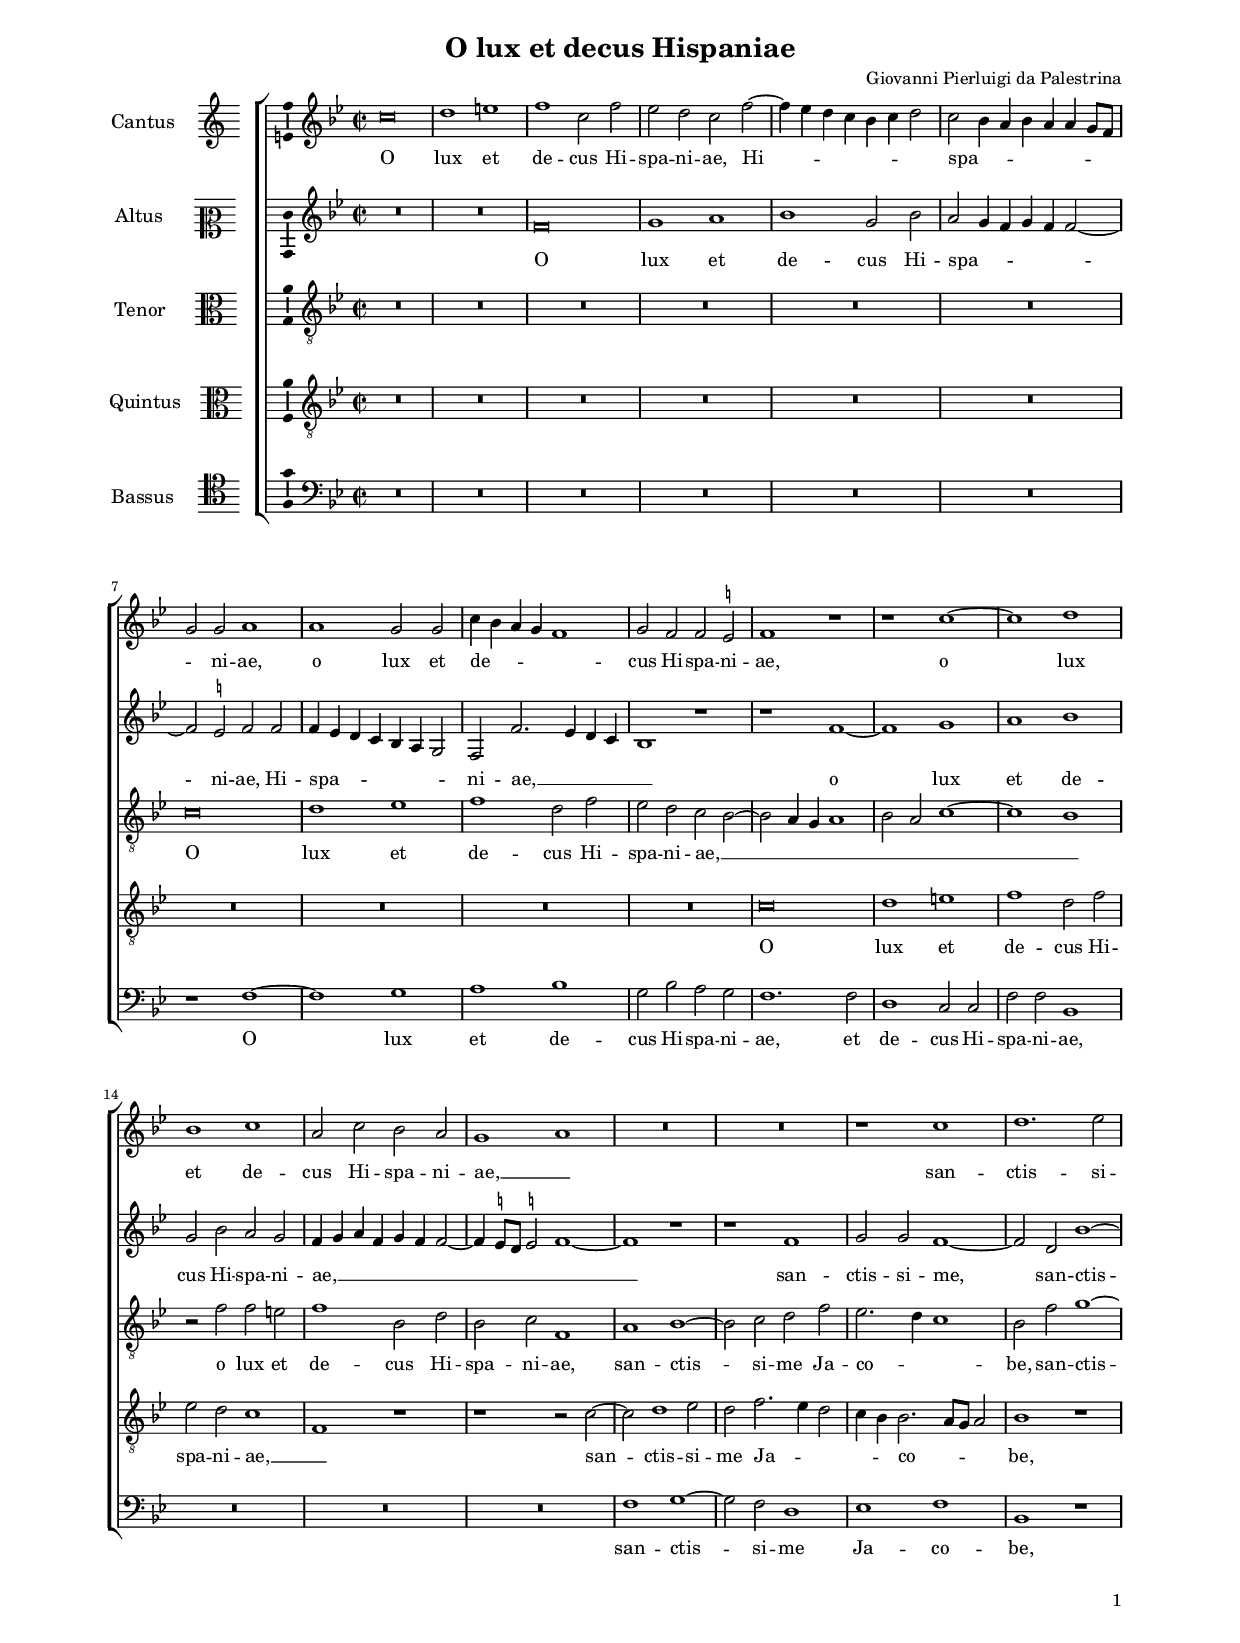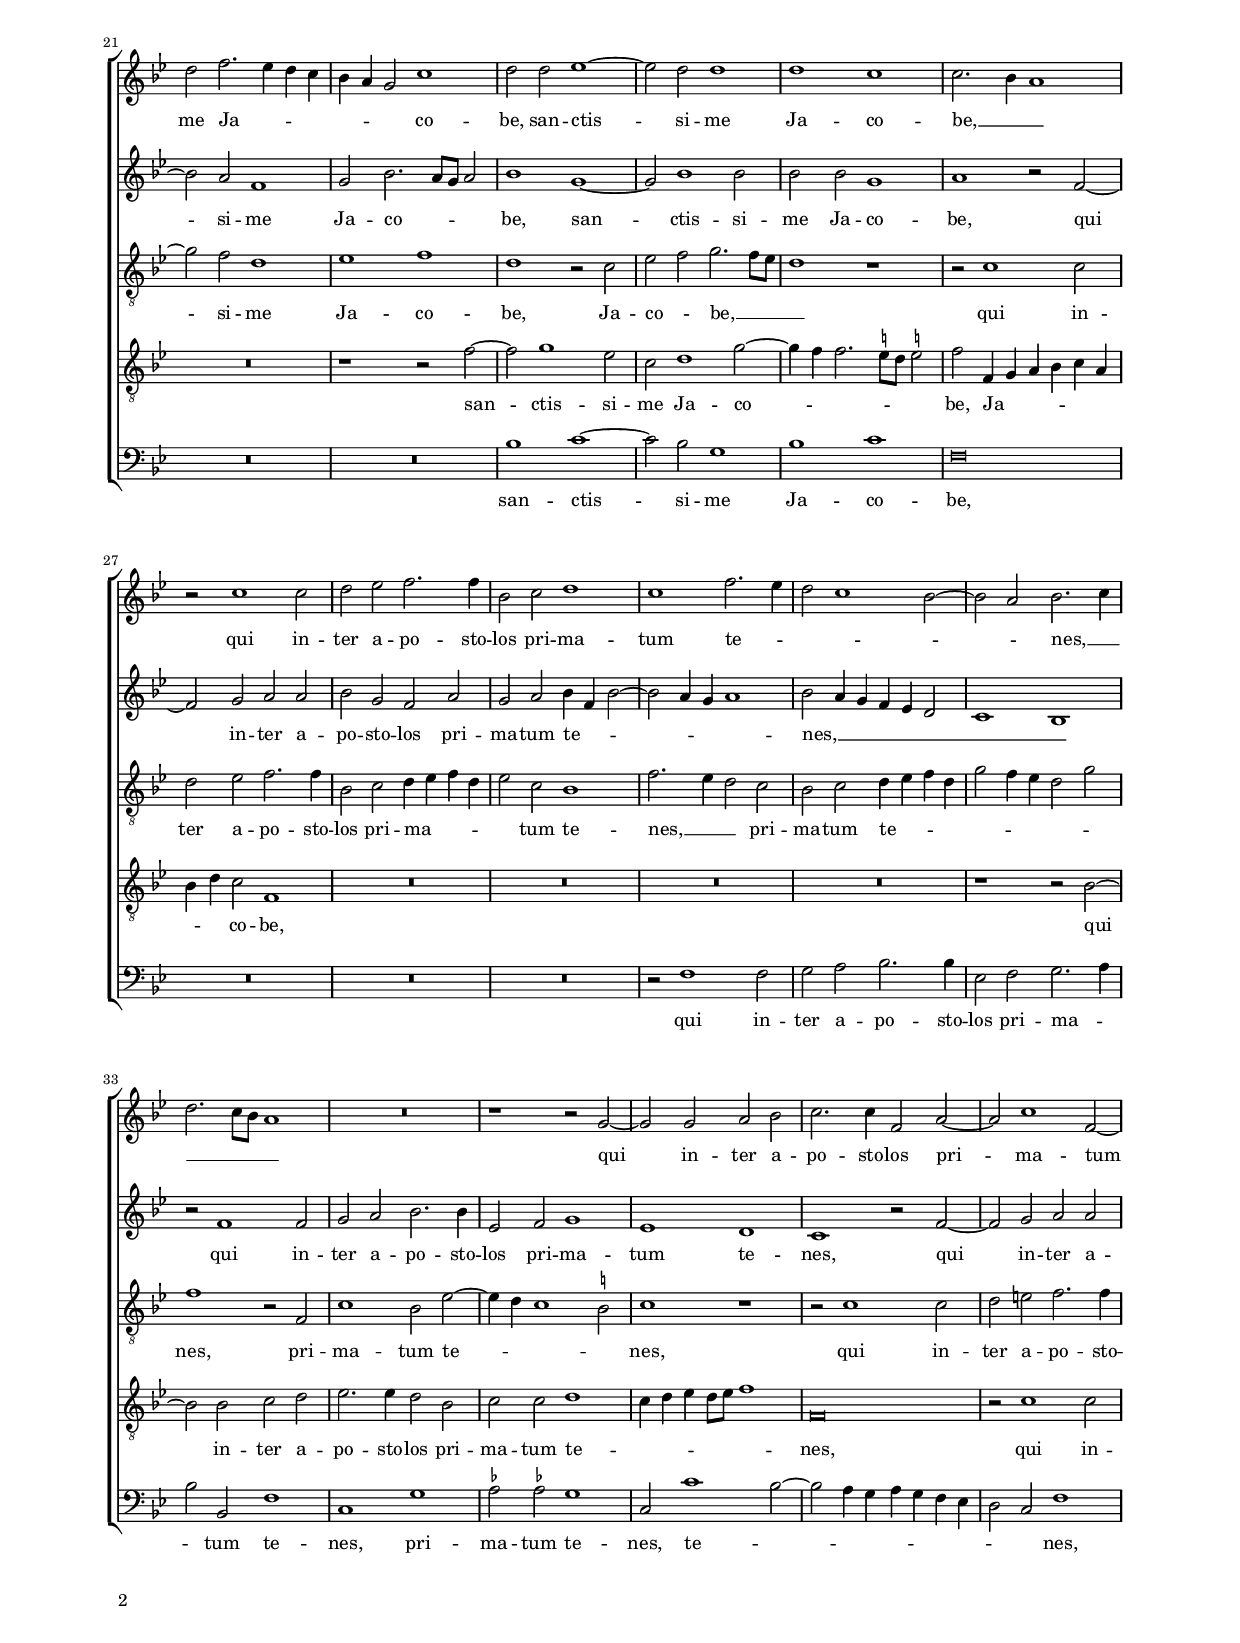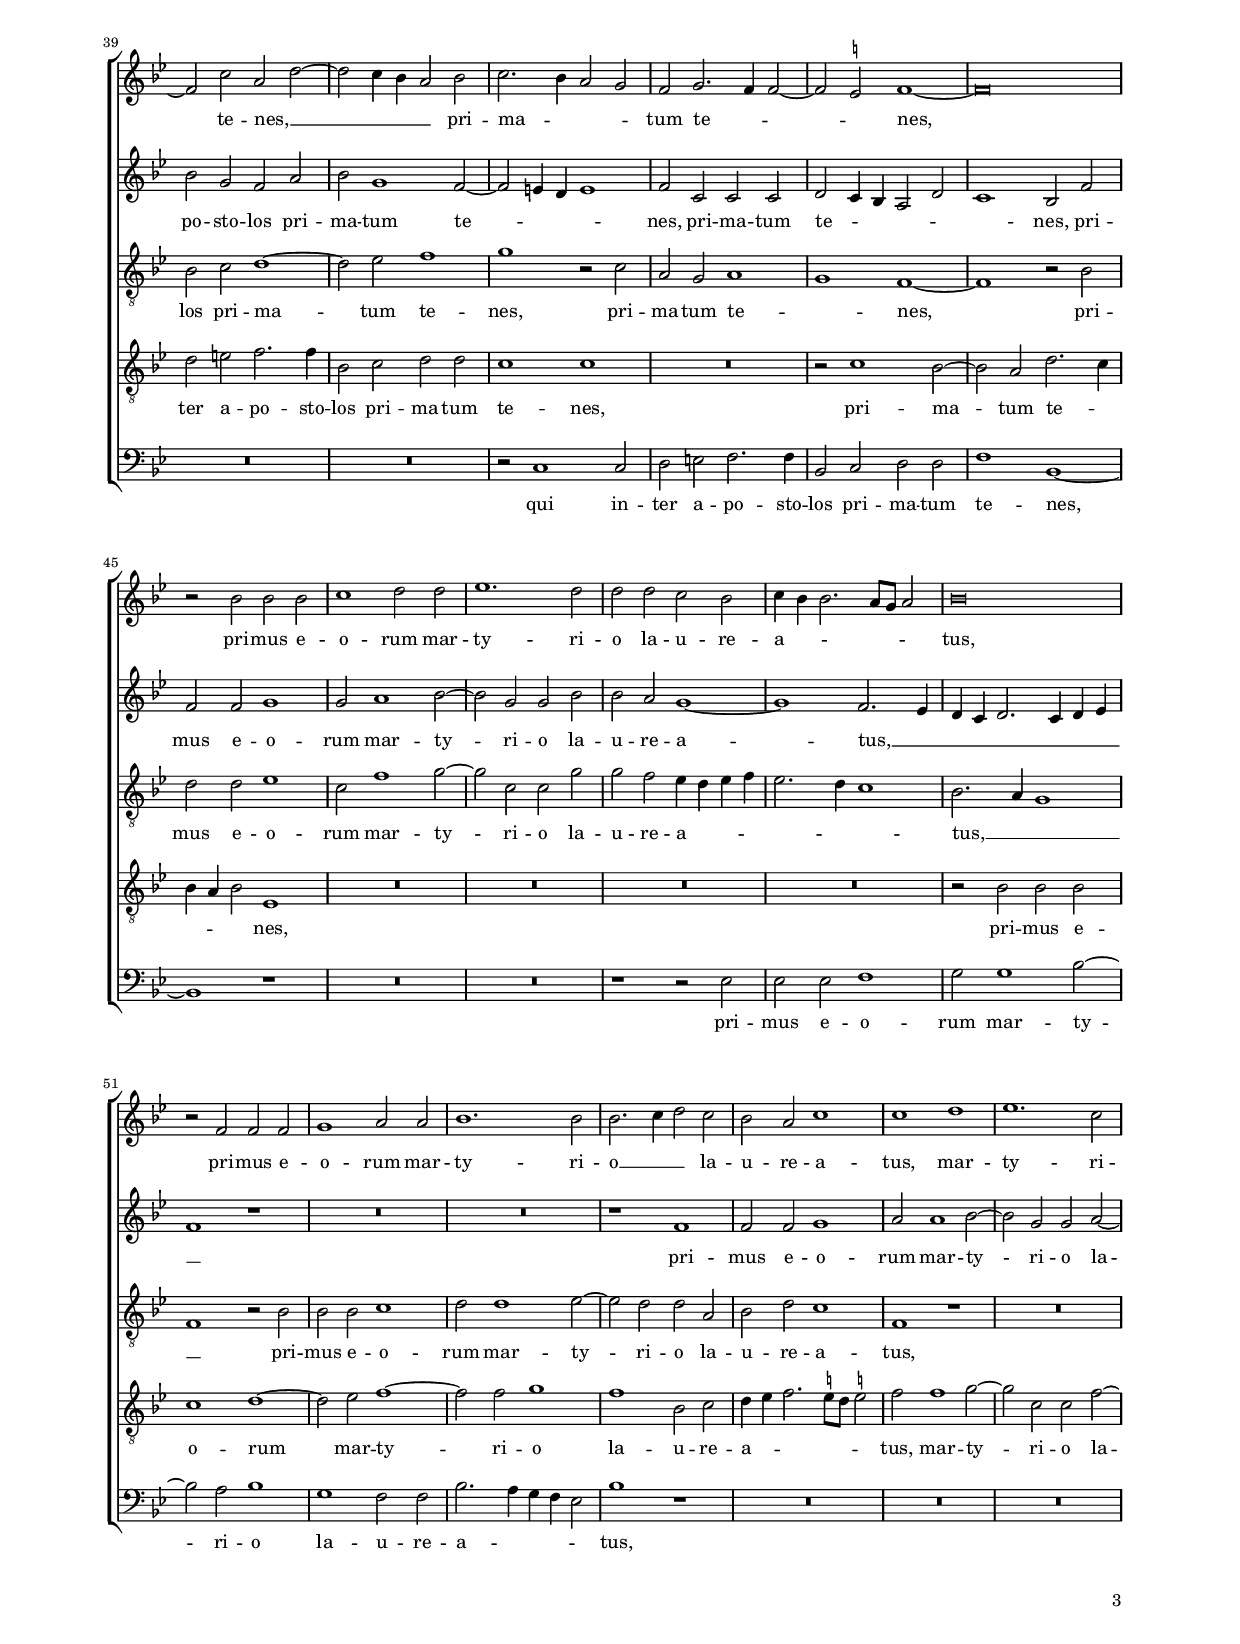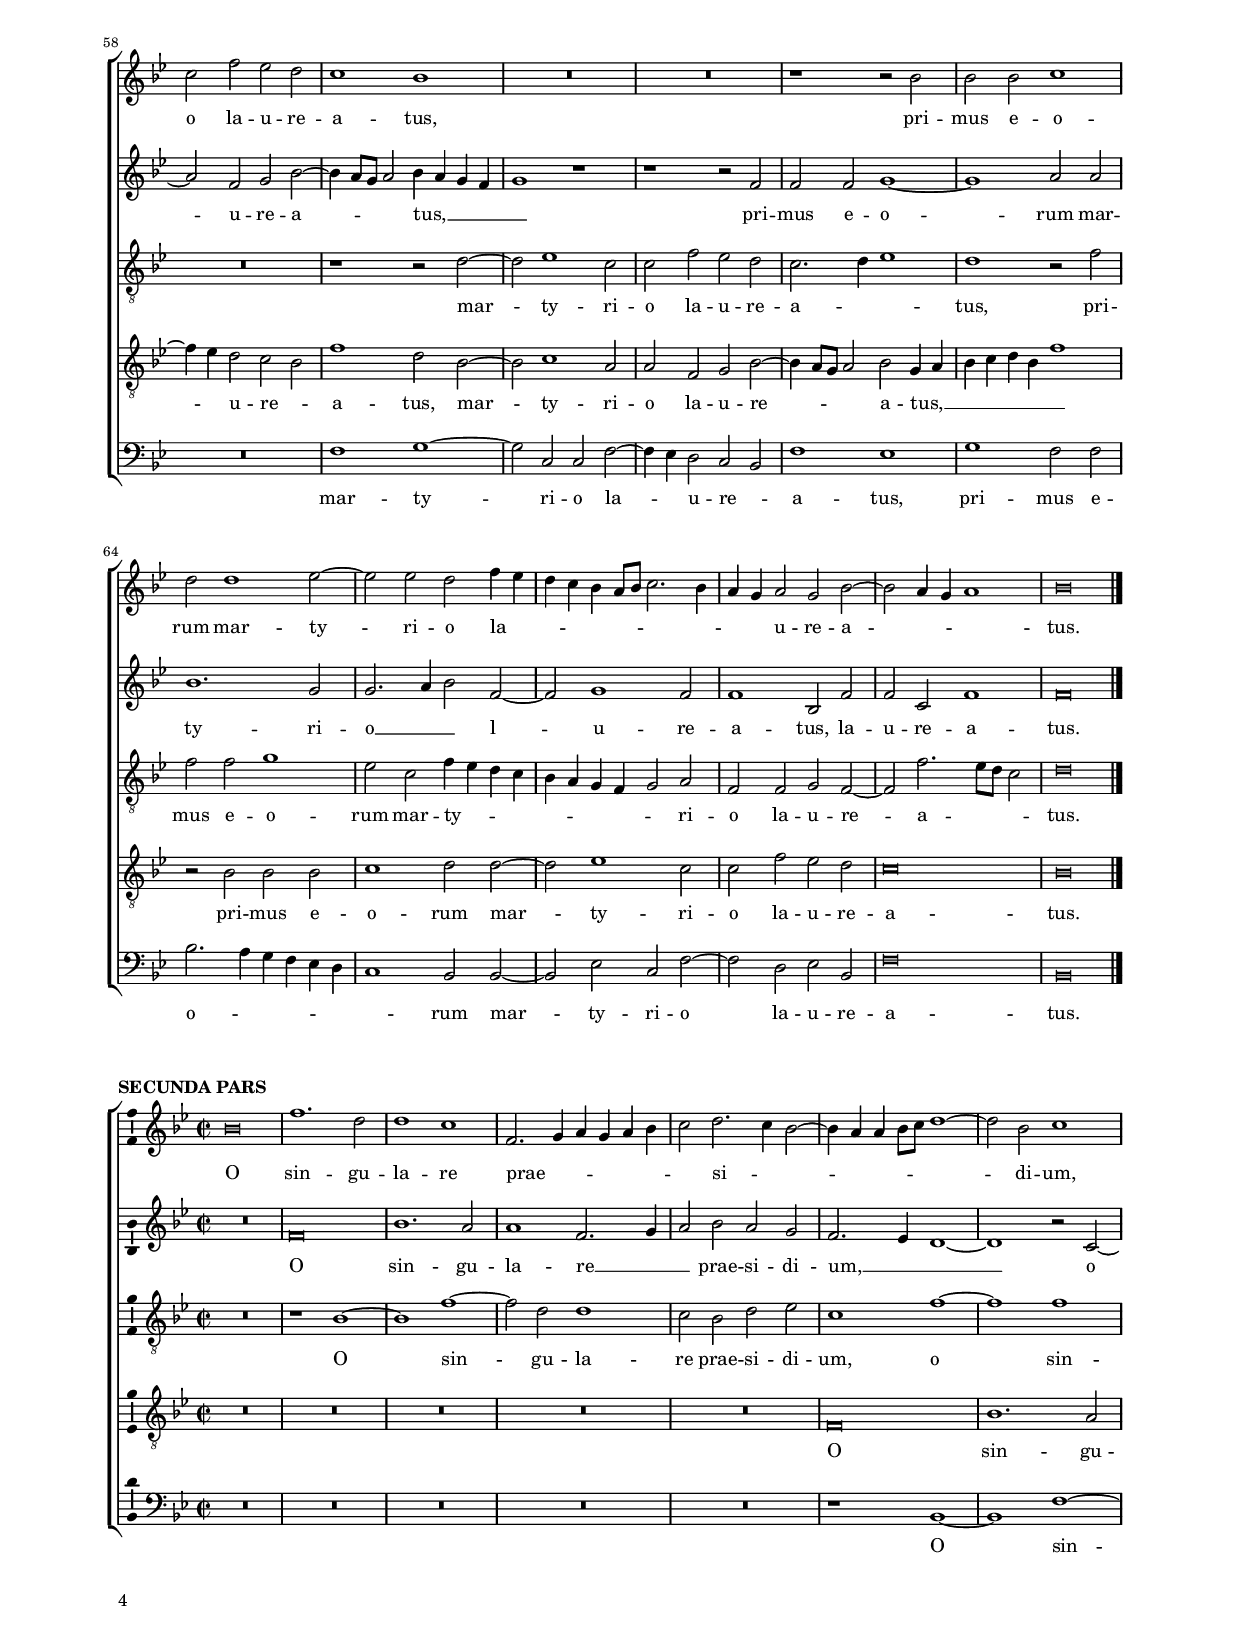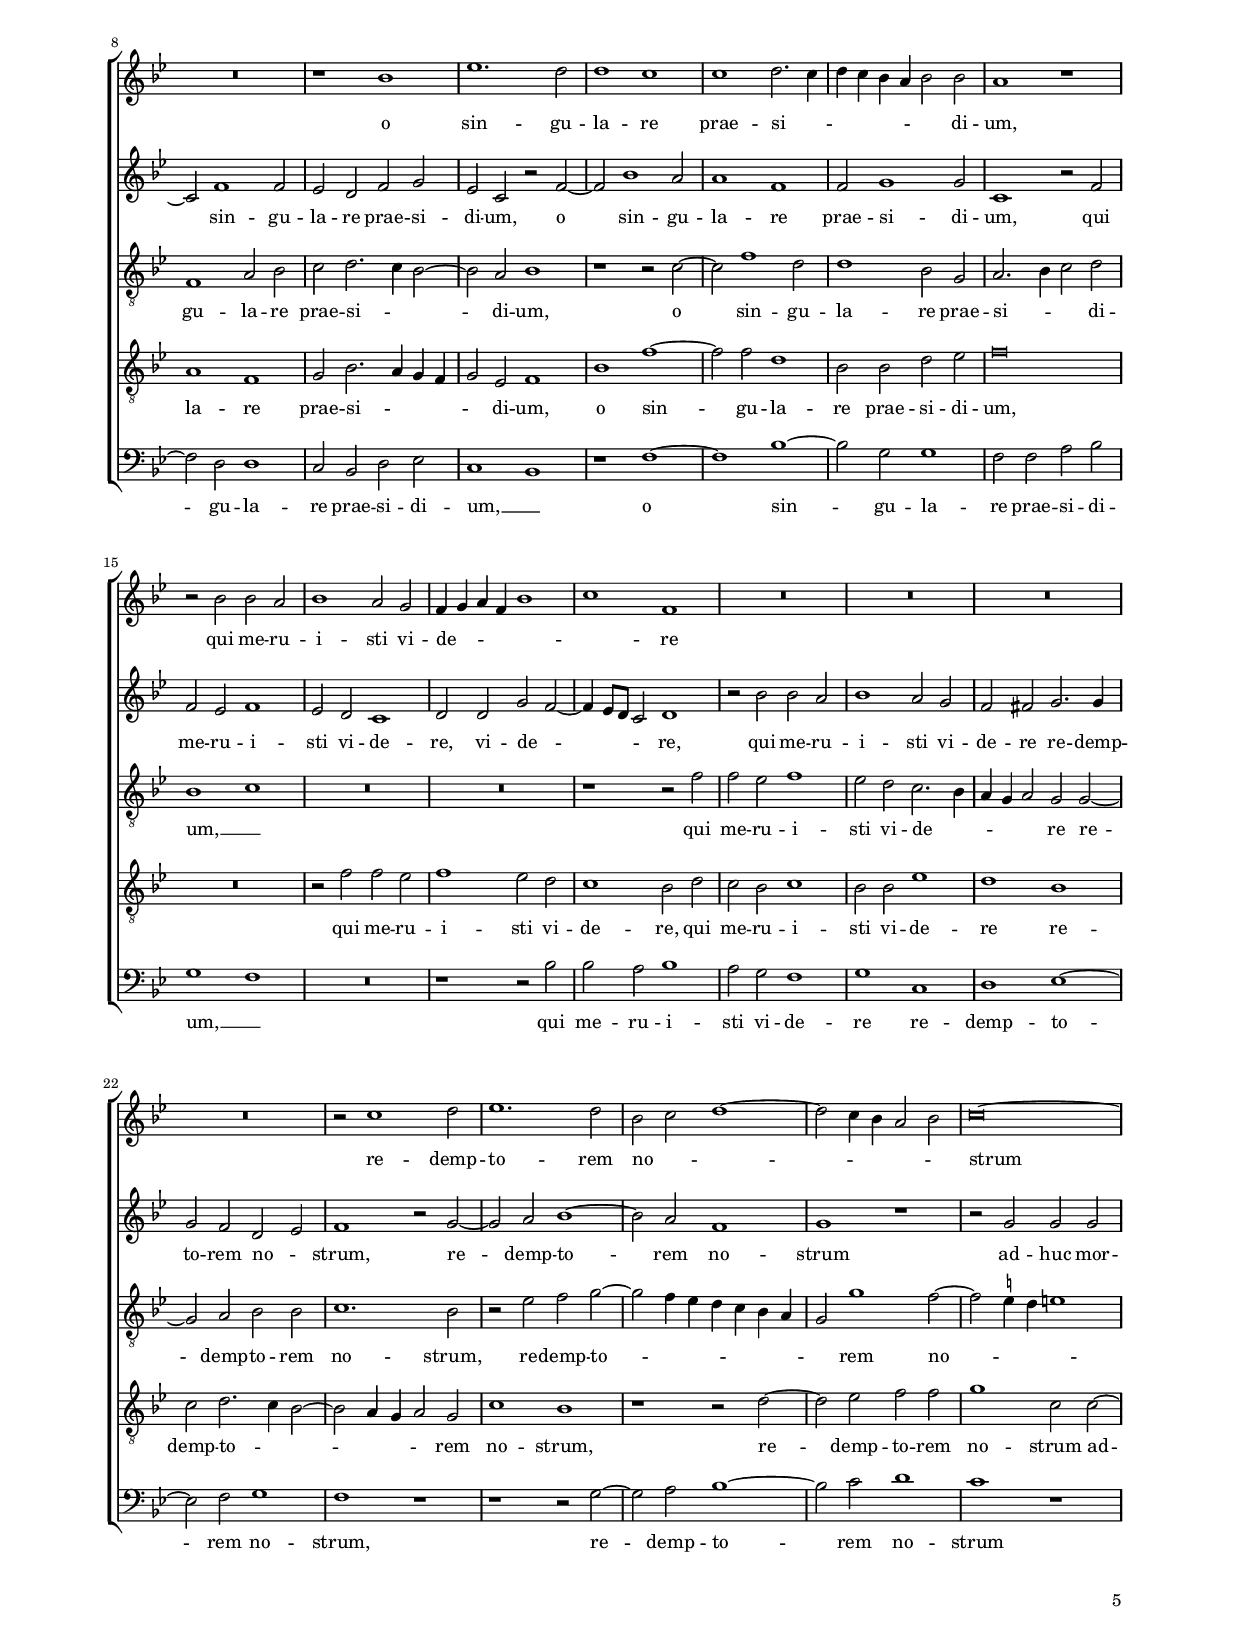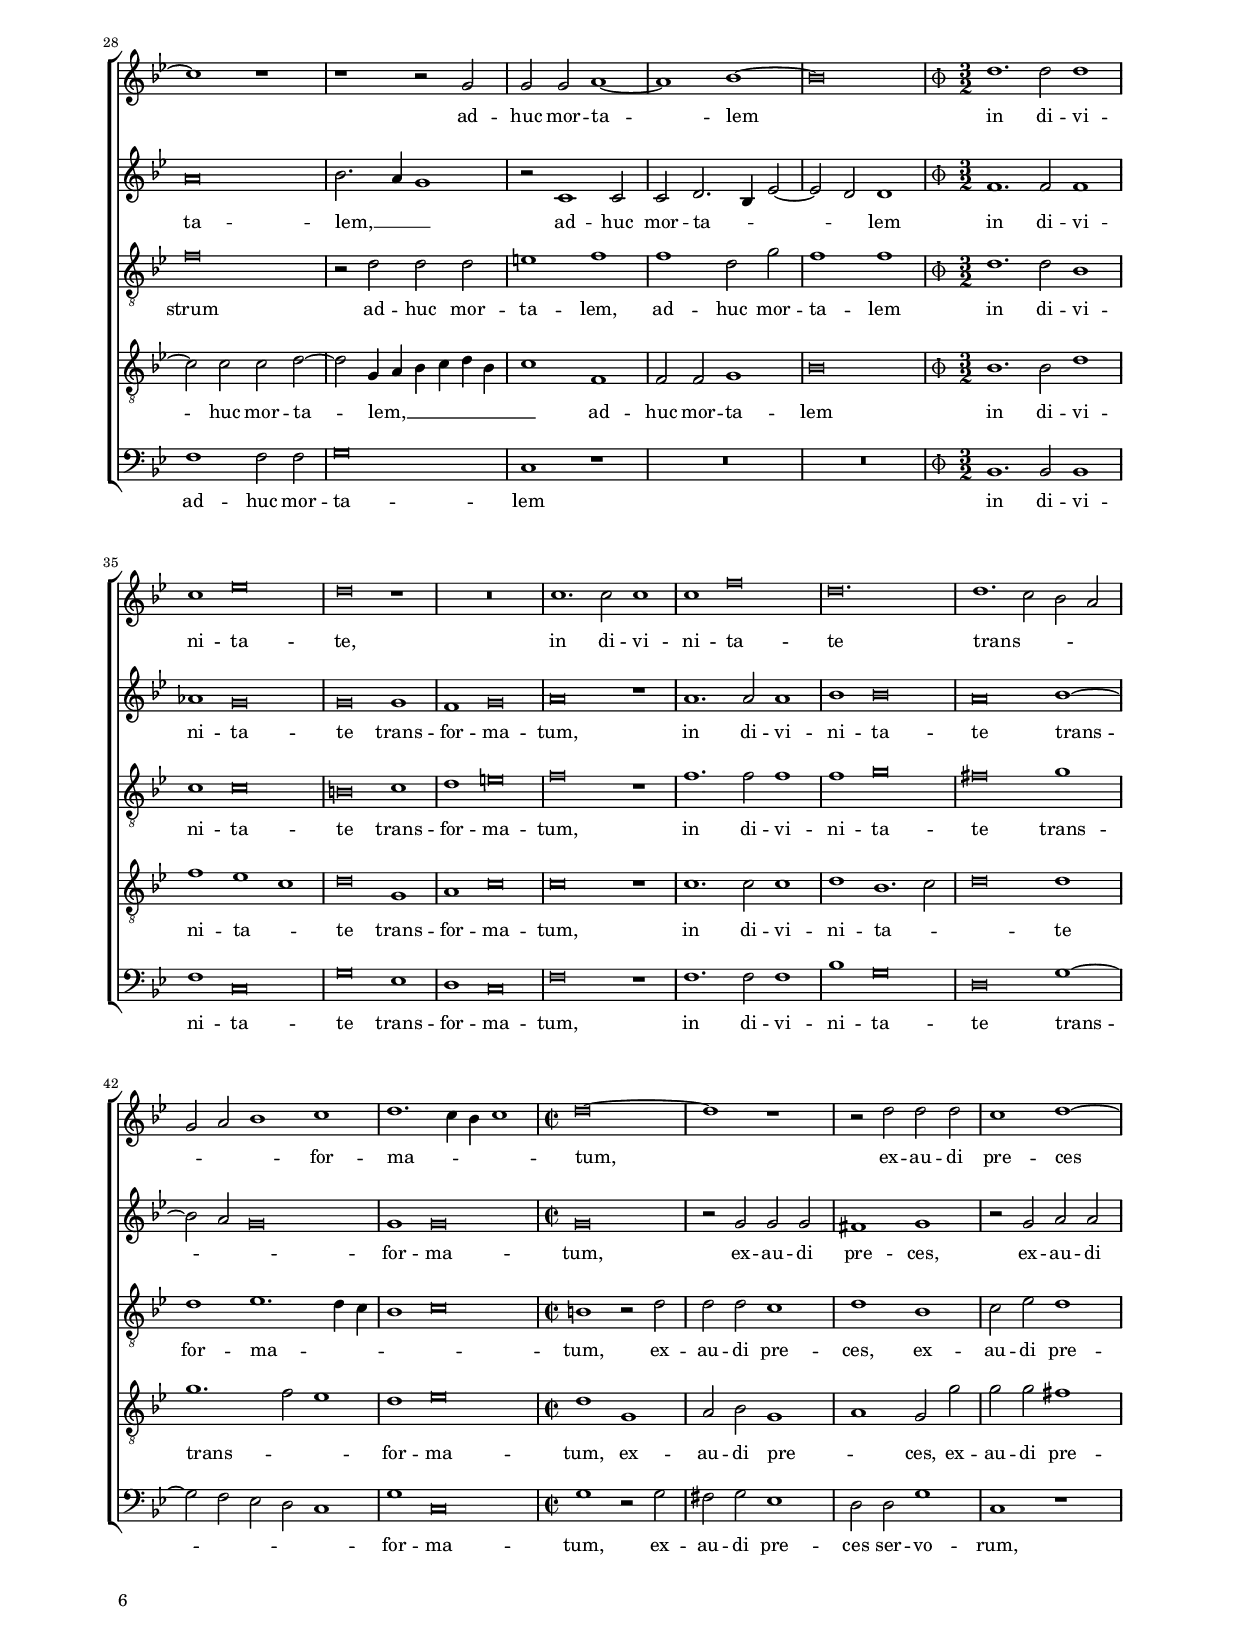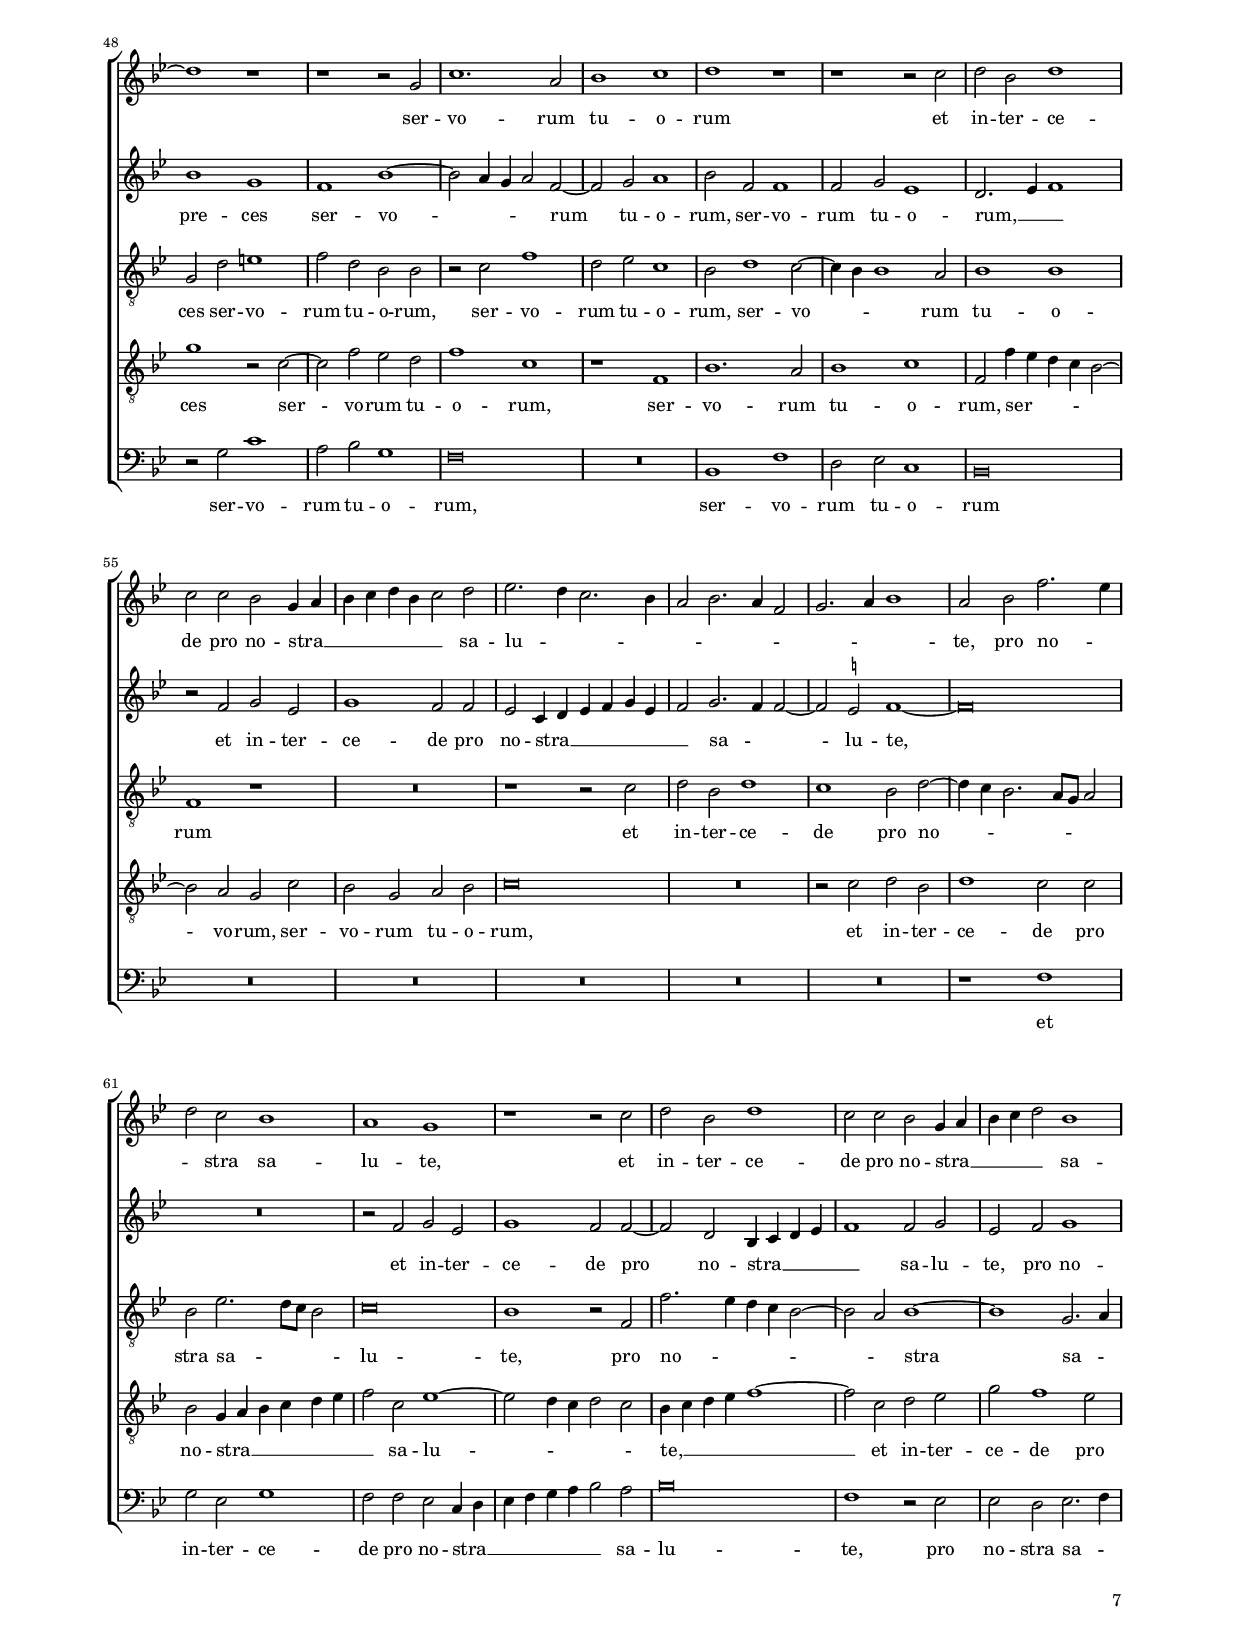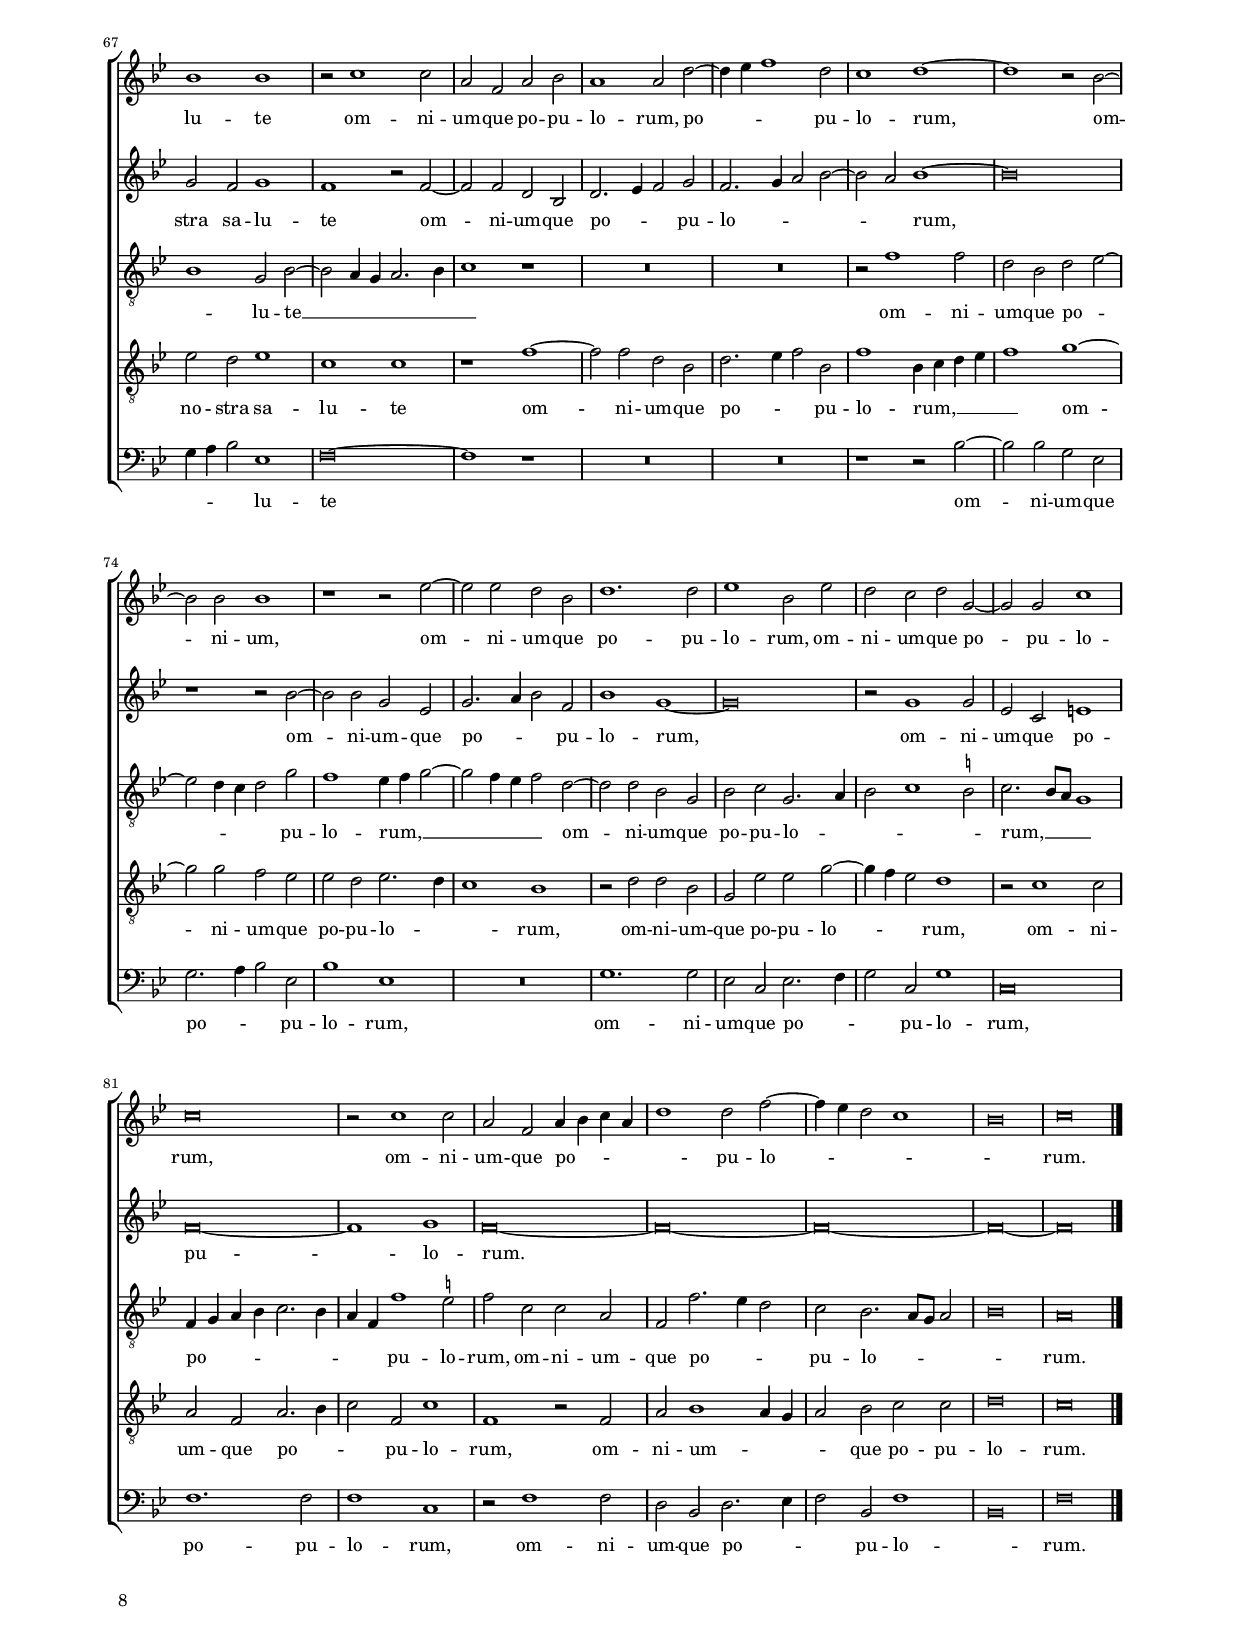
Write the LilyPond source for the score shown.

\header
{
  title="O lux et decus Hispaniae"
  composer="Giovanni Pierluigi da Palestrina"
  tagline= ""
}

\version "2.20.0"
\language deutsch
#(set-global-staff-size 15)
% #(set-default-paper-size "letter")
#(ly:set-option 'point-and-click #f)

	
	ficta = { \once \set suggestAccidentals = ##t }
	
	forget = #(define-music-function (music) (ly:music?) #{
		\accidentalStyle forget
		$music
		\accidentalStyle default
		#})
	
	m = \melisma
	me = \melismaEnd


\paper
	{
	top-margin = 1.8 \cm
	bottom-margin = 1.2 \cm
	left-margin = 2 \cm
	right-margin = 2 \cm
	ragged-bottom = ##f
	ragged-last-bottom = ##t
	print-page-number = ##f
	score-system-spacing = #'((basic-distance . 16) (minimum-distance . 14) (padding . 5) (strechability . 150))
	system-system-spacing = #'((basic-distance . 16) (minimum-distance . 14) (padding . 5) (strechability . 150))
    oddFooterMarkup=\markup   \fill-line { "" \fromproperty #'page:page-number-string }
    evenFooterMarkup=\markup  \fill-line { \fromproperty #'page:page-number-string "" }
    last-bottom-spacing = #'((basic-distance . 12) (minimum-distance . 7) (padding . 4))
	systems-per-page = 3
    page-count = 8
%	min-systems-per-page = 3
	}

global = {
	\key c \major
	\time 2/2 \set Score.measureLength = #(ly:make-moment 2/1)
        \skip 1*138 \bar "|."
	}
	

incipitcantus = \markup { \score {
	{
	\set Staff.instrumentName = \markup { \fontsize #1 "Cantus" }
	\key c \major
	\clef violin
	s4 \bar ""
	}
	\layout  {
	raggedright = ##t
	indent = 1.8 \cm
	line-width = 2.5 \cm
	\context { \Staff \remove Time_signature_engraver }
	\override Staff.Clef.Y-extent = #'(0 . 0)
	}} \hspace #1 }
      
      
incipitaltus = \markup { \score {
	{
	\set Staff.instrumentName = \markup { \fontsize #1 "Altus" }
	\key c \major
	\clef mezzosoprano
	s4 \bar ""
	}
	\layout  {
	raggedright = ##t
	indent = 1.8 \cm
	line-width = 2.5 \cm
	\context { \Staff \remove Time_signature_engraver }
	\override Staff.Clef.Y-extent = #'(0 . 0)
	}} \hspace #1 }


incipittenor = \markup { \score {
	{
	\set Staff.instrumentName = \markup { \fontsize #1 "Tenor" }
	\key c \major
	\clef alto
	s4 \bar ""
	}
	\layout  {
	raggedright = ##t
	indent = 1.8 \cm
	line-width = 2.5 \cm
	\context { \Staff \remove Time_signature_engraver }
	\override Staff.Clef.Y-extent = #'(0 . 0)
	}} \hspace #1 }
      
      
incipitquintus = \markup { \score {
	{
	\set Staff.instrumentName = \markup { \fontsize #1 "Quintus" }
	\key c \major
	\clef alto
	s4 \bar ""
	}
	\layout  {
	raggedright = ##t
	indent = 1.8 \cm
	line-width = 2.5 \cm
	\context { \Staff \remove Time_signature_engraver }
	\override Staff.Clef.Y-extent = #'(0 . 0)
	}} \hspace #1 }
      
      
incipitbassus = \markup { \score {
	{
	\set Staff.instrumentName = \markup { \fontsize #1 "Bassus" }
	\key c \major
	\clef tenor
	s4 \bar ""
	}
	\layout  {
	raggedright = ##t
	indent = 1.8 \cm
	line-width = 2.5 \cm
	\context { \Staff \remove Time_signature_engraver }
	\override Staff.Clef.Y-extent = #'(0 . 0)
	}} \hspace #1 }


cantus =  \relative c''
	{
	d\breve
	e1 fis
	g1 d2 g
	f2 e d g~
%5
	g4 f e d c d e2 |
	d2 c4 h c h h a8 g
	a2 a h1
	h1 a2 a
	d4 c h a g1
%10
	a2 g g \ficta fis |
	g1 r
	r1 d'~
	d1 e
	c1 d
%15
	h2 d c h |
	a1 h
	R\breve
	R\breve
	r1 d
%20
	e1. f2 |
	e2 g2. f4 e d
	c4 h a2 d1
	e2 e f1~
	f2 e e1
%25
	e1 d |
	d2. c4 h1
	r2 d1 d2
	e2 f g2. g4
	c,2 d e1
%30
	d1 g2. f4 |
	e2 d1 c2~
	c2 h c2. d4
	e2. d8 c h1
	R\breve
%35
	r1 r2 a~ |
	a2 a h c
	d2. d4 g,2 h~
	h2 d1 g,2~
	g2 d' h e~
%40
	e2 d4 c h2 c |
	d2. c4 h2 a
	g2 a2. g4 g2~
	g2 \ficta fis g1~
	g\breve
%45
	r2 c c c |
	d1 e2 e
	f1. e2
	e2 e d c
	d4 c c2. h8 a h2
%50
	c\breve |
	r2 g g g
	a1 h2 h
	c1. c2
	c2. d4 e2 d
%55
	c2 h d1 |
	d1 e
	f1. d2
	d2 g f e
	d1 c
%60
	R\breve |
	R\breve
	r1 r2 c
	c2 c d1
	e2 e1 f2~
%65
	f2 f e g4 f |
	e4 d c h8 c d2. c4
	h4 a h2 a c~
	c2 h4 a h1
	c\breve |
	}


altus =  \relative c'
        {
	R\breve
	R\breve
	g'\breve
	a1 h
%5
	c1 a2 c |
	h2 a4 g a g g2~
	g2 \ficta fis g g
	g4 f e d c h a2
	g2 g'2. f4 e d
%10
	c1 r |
	r1 g'~
	g1 a
	h1 c
	a2 c h a
%15
	g4 a h g a g g2~ |
	g4 \ficta fis8 e \ficta fis!2 g1~
	g1 r
	r1 g
	a2 a g1~
%20
	g2 e c'1~ |
	c2 h g1
	a2 c2. h8 a h2
	c1 a~
	a2 c1 c2
%25
	c2 c a1 |
	h1 r2 g~
	g2 a h h
	c2 a g h
	a2 h c4 g c2~
%30
	c2 h4 a h1 |
	c2 h4 a g f e2
	d1 c
	r2 g'1 g2
	a2 h c2. c4
%35
	f,2 g a1 |
	f1 e
	d1 r2 g~
	g2 a h h
	c2 a g h
%40
	c2 a1 g2~ |
	g2 fis4 e fis1
	g2 d d d
	e2 d4 c h2 e
	d1 c2 g'
%45
	g2 g a1 |
	a2 h1 c2~
	c2 a a c
	c2 h a1~
	a1 g2. f4
%50
	e4 d e2. d4 e f |
	g1 r
	R\breve
	R\breve
	r1 g
%55
	g2 g a1 |
	h2 h1 c2~
	c2 a a h~
	h2 g a c~
	c4 h8 a h2 c4 h a g
%60
	a1 r |
	r1 r2 g
	g2 g a1~
	a1 h2 h
	c1. a2
%65
	a2. h4 c2 g~ |
	g2 a1 g2
	g1 c,2 g'
	g2 d g1
	g\breve |
	}


tenor =  \relative c'
	{
	R\breve
	R\breve
	R\breve
	R\breve
%5
	R\breve |
	R\breve
	d\breve
	e1 f
	g1 e2 g
%10
	f2 e d c~ |
	c2 h4 a h1
	c2 h d1~ 
	d1 c
	r2 g' g fis
%15
	g1 c,2 e |
	c2 d g,1
	h1 c~
	c2 d e g
	f2. e4 d1
%20
	c2 g' a1~ |
	a2 g e1
	f1 g
	e1 r2 d
	f2 g a2. g8 f
%25
	e1 r |
	r2 d1 d2
	e2 f g2. g4
	c,2 d e4 f g e
	f2 d c1
%30
	g'2. f4 e2 d |
	c2 d e4 f g e
	a2 g4 f e2 a
	g1 r2 g,
	d'1 c2 f~
%35
	f4 e d1 \ficta cis2 |
	d1 r
	r2 d1 d2
	e2 fis g2. g4
	c,2 d e1~
%40
	e2 f g1 |
	a1 r2 d,
	h2 a h1
	a1 g~
	g1 r2 c
%45
	e2 e f1 |
	d2 g1 a2~
	a2 d, d a'
	a2 g f4 e f g
	f2. e4 d1
%50
	c2. h4 a1 |
	g1 r2 c
	c2 c d1
	e2 e1 f2~
	f2 e e h
%55
	c2 e d1 |
	g,1 r
	R\breve
	R\breve
	r1 r2 e'~
%60
	e2 f1 d2 |
	d2 g f e
	d2. e4 f1
	e1 r2 g
	g2 g a1
%65
	f2 d g4 f e d |
	c4 h a g a2 h
	g2 g a g~
	g2 g'2. f8 e d2
	e\breve |
	}


quintus  =  \relative c'
	{
	R\breve
	R\breve
	R\breve
	R\breve
%5
	R\breve |
	R\breve
	R\breve
	R\breve
	R\breve
%10
	R\breve |
	d\breve
	e1 fis
	g1 e2 g
	f2 e d1
%15
	g,1 r |
	r1 r2 d'~
	d2 e1 f2
	e2 g2. f4 e2
	d4 c c2. h8 a h2
%20
	c1 r |
	R\breve
	r1 r2 g'~
	g2 a1 f2
	d2 e1 a2~
%25
	a4 g g2. \ficta fis8 e \ficta fis!2 |
	g2 g,4 a h c d h
	c4 e d2 g,1
	R\breve
	R\breve
%30
	R\breve |
	R\breve
	r1 r2 c~
	c2 c d e
	f2. f4 e2 c
%35
	d2 d e1
	d4 e f e8 f g1
	g,\breve
	r2 d'1 d2
	e2 fis g2. g4
%40
	c,2 d e e |
	d1 d
	R\breve
	r2 d1 c2~
	c2 h e2. d4
%45
	c4 h c2 f,1 |
	R\breve
	R\breve
	R\breve
	R\breve
%50
	r2 c' c c |
	d1 e~
	e2 f g1~
	g2 g a1
	g1 c,2 d
%55
	e4 f g2. \ficta fis8 e \ficta fis!2 |
	g2 g1 a2~
	a2 d,2 d g~
	g4 f e2 d c
	g'1 e2 c~
%60
	c2 d1 h2 |
	h2 g2 a c~
	c4 h8 a h2 c a4 h
	c4 d e c g'1
	r2 c, c c
%65
	d1 e2 e~ |
	e2 f1 d2
	d2 g f e
	d\breve
	c\breve |
	}


bassus  =  \relative c
	{
	R\breve
	R\breve
	R\breve
	R\breve
%5
	R\breve |
	R\breve
	r1 g'~
	g1 a
	h1 c
%10
	a2 c h a |
	g1. g2
	e1 d2 d
	g2 g c,1
	R\breve
%15
	R\breve |
	R\breve
	g'1 a~
	a2 g e1
	f1 g
%20
	c,1 r |
	R\breve
	R\breve
	c'1 d~
	d2 c a1
%25
	c1 d |
	g,\breve
	R\breve
	R\breve
	R\breve
%30
	r2 g1 g2 |
	a2 h c2. c4
	f,2 g a2. h4
	c2 c, g'1
	d1 a'
%35
	\ficta b2 \ficta b! a1 |
	d,2 d'1 c2~
	c2 h4 a h a g f
	e2 d g1
	R\breve
%40
	R\breve |
	r2 d1 d2
	e2 fis g2. g4
	c,2 d e e
	g1 c,~
%45
	c1 r |
	R\breve
	R\breve
	r1 r2 f
	f2 f g1
%50
	a2 a1 c2~ |
	c2 h c1
	a1 g2 g
	c2. h4 a g f2
	c'1 r
%55
	R\breve |
	R\breve
	R\breve
	R\breve
	g1 a~
%60
	a2 d, d g~ |
	g4 f e2 d c
	g'1 f
	a1 g2 g
	c2. h4 a g f e
%65
	d1 c2 c~ |
	c2 f d g~
	g2 e f c
	g'\breve
	c,\breve |
	}


lyricscantus = \lyricmode {
	O lux et de -- cus Hi -- spa -- ni -- ae,
        Hi -- _ _ _ _ _ _ spa -- _ _ _ _ _ _ _ _ ni -- ae,
        o lux et de -- _ _ _ _ cus Hi -- spa -- ni -- ae,
        o lux et de -- cus Hi -- spa -- ni -- ae, __ _
        san -- ctis -- si -- me Ja -- _ _ _ _ _ _ co -- be,
        san -- ctis -- si -- me Ja -- co -- be, __ _ _
        qui in -- ter a -- po -- sto -- los pri -- ma -- tum te -- _ _ _ _ _ nes, __ _ _ _ _ _
        qui in -- ter a -- po -- sto -- los pri -- ma -- tum te -- nes, __ _ _ _ _
        pri -- ma -- _ _ _ tum te -- _ _ _ nes,
        pri -- mus e -- o -- rum mar -- ty -- ri -- o la -- u -- re -- a -- _ _ _ _ _ tus,
        pri -- mus e -- o -- rum mar -- ty -- ri -- o __ _ _ la -- u -- re -- a -- tus,
        mar -- ty -- ri -- o la -- u -- re -- a -- tus,
        pri -- mus e -- o -- rum mar -- ty -- ri -- o la -- _ _ _ _ _ _ _ _ _ _ u -- re -- a -- _ _ _ tus.
	}


lyricsaltus = \lyricmode {
	O lux et de -- cus Hi -- spa -- _ _ _ _ _ ni -- ae,
        Hi -- spa -- _ _ _ _ _ _ ni -- ae, __ _ _ _ _
        o lux et de -- cus Hi -- spa -- ni -- ae, __ _ _ _ _ _ _ _ _ _ _
        san -- ctis -- si -- me,
        san -- ctis -- si -- me Ja -- co -- _ _ _ be,
        san -- ctis -- si -- me Ja -- co -- be,
        qui in -- ter a -- po -- sto -- los pri -- ma -- tum te -- _ _ _ _ _ nes, __ _ _ _ _ _ _ _
        qui in -- ter a -- po -- sto -- los pri -- ma -- tum te -- nes,
        qui in -- ter a -- po -- sto -- los pri -- ma -- tum te -- _ _ _ nes,
        pri -- ma -- tum te -- _ _ _ _ _ nes,
        pri -- mus e -- o -- rum mar -- ty -- ri -- o la -- u -- re -- a -- tus, __ _ _ _ _ _ _ _ _
        pri -- mus e -- o -- rum mar -- ty -- ri -- o la -- u -- re -- a -- _ _ _ tus, __ _ _ _ _
        pri -- mus e -- o -- rum mar -- ty -- ri -- o __ _ _ l -- u -- re -- a -- tus,
        la -- u -- re -- a -- tus.
	}


lyricstenor = \lyricmode {
	O lux et de -- cus Hi -- spa -- ni -- ae, __ _ _ _ _ _ _ _ _
        o lux et de -- cus Hi -- spa -- ni -- ae,
        san -- ctis -- si -- me Ja -- co -- _ _ be,
        san -- ctis -- si -- me Ja -- co -- be,
        Ja -- co -- _ be, __ _ _ _
        qui in -- ter a -- po -- sto -- los pri -- ma -- _ _ _ _ tum te -- nes, __ _ _ 
        pri -- ma -- tum te -- _ _ _ _ _ _ _ _ nes,
        pri -- ma -- tum te -- _ _ _ nes,
        qui in -- ter a -- po -- sto -- los pri -- ma -- tum te -- nes,
        pri -- ma -- tum te -- _ nes,
        pri -- mus e -- o -- rum mar -- ty -- ri -- o la -- u -- re -- a -- _ _ _ _ _ _ tus, __ _ _ _
        pri -- mus e -- o -- rum mar -- ty -- ri -- o la -- u -- re -- a -- tus,
        mar -- ty -- ri -- o la -- u -- re -- a -- _ _ tus,
        pri -- mus e -- o -- rum mar -- ty -- _ _ _ _ _ _ _ _ ri -- o la -- u -- re -- a -- _ _ _ tus.
	}


lyricsquintus = \lyricmode {
	O lux et de -- cus Hi -- spa -- ni -- ae, __ _
        san -- ctis -- si -- me Ja -- _ _ _ _ co -- _ _ _ be,
        san -- ctis -- si -- me Ja -- co -- _ _ _ _ _ be,
        Ja -- _ _ _ _ _ _ _ co -- be,
        qui in -- ter a -- po -- sto -- los pri -- ma -- tum te -- _ _ _ _ _ _ nes,
        qui in -- ter a -- po -- sto -- los pri -- ma -- tum te -- nes,
        pri -- ma -- tum te -- _ _ _ _ nes,
        pri -- mus e -- o -- rum mar -- ty -- ri -- o la -- u -- re -- a -- _ _ _ _ _ tus,
        mar -- ty -- ri -- o la -- _ u -- re -- _ a -- tus,
        mar -- ty -- ri -- o la -- u -- re -- _ _ _ a -- tus, __ _ _ _ _ _ _
        pri -- mus e -- o -- rum mar -- ty -- ri -- o la -- u -- re -- a -- tus.
	}


lyricsbassus = \lyricmode {
	O lux et de -- cus Hi -- spa -- ni -- ae,
        et de -- cus Hi -- spa -- ni -- ae,
        san -- ctis -- si -- me Ja -- co -- be,
        san -- ctis -- si -- me Ja -- co -- be,
        qui in -- ter a -- po -- sto -- los pri -- ma -- _ _ tum te -- nes,
        pri -- ma -- tum te -- nes,
        te -- _ _ _ _ _ _ _ _ _ nes,
        qui in -- ter a -- po -- sto -- los pri -- ma -- tum te -- nes,
        pri -- mus e -- o -- rum mar -- ty -- ri -- o la -- u -- re -- a -- _ _ _ _ tus,
        mar -- ty -- ri -- o la -- _ u -- re -- _ a -- tus,
        pri -- mus e -- o -- _ _ _ _ _ _ rum mar -- ty -- ri -- o la -- u -- re -- a -- tus.
	}


\score
{  
	\transpose c b, {
	\new ChoirStaff \with { \override StaffGrouper.staff-staff-spacing.basic-distance = #12 }
	<<

	\new Staff << \global
	\new Voice="v1" {
		\set Staff.instrumentName=\incipitcantus
		\set Staff.midiInstrument = "reed organ"
		\clef violin
		\cantus }
	\new Lyrics \lyricsto "v1" {\lyricscantus }
	>>


	\new Staff << \global
	\new Voice="v2" {
		\set Staff.instrumentName=\incipitaltus
		\set Staff.midiInstrument = "reed organ"
                \clef violin % "G_8"
		\altus}
	\new Lyrics \lyricsto "v2" {\lyricsaltus }
	>>


	\new Staff << \global
	\new Voice="v3" {
		\set Staff.instrumentName=\incipittenor
		\set Staff.midiInstrument = "reed organ"
		\clef "G_8"
		\tenor }
	\new Lyrics \lyricsto "v3" {\lyricstenor }
	>>


	\new Staff << \global
	\new Voice="v5" {
		\set Staff.instrumentName=\incipitquintus
		\set Staff.midiInstrument = "reed organ"
		\clef "G_8"
		\quintus}
	\new Lyrics \lyricsto "v5" {\lyricsquintus }
	>>


	\new Staff << \global
	\new Voice="v4" {
		\set Staff.instrumentName=\incipitbassus
		\set Staff.midiInstrument = "reed organ"
		\clef bass
		\bassus }
	\new Lyrics \lyricsto "v4" {\lyricsbassus}
	>>

	>>
	} % transpose

	\layout
	{
	indent = 2.5 \cm
	\context { \Staff \override TimeSignature.break-visibility = #end-of-line-invisible }
	\context { \Lyrics \override VerticalAxisGroup.nonstaff-relatedstaff-spacing.padding = #1.4 }
%	\context { \Lyrics \override LyricText.font-size = #1 }
    \context { \Staff \consists "Ambitus_engraver" }
	\context { \Score \override BarNumber.padding = #2 }
	\context { \Voice \override NoteHead.style = #'baroque }
	}


\midi
	{
    	\tempo 2 = 90
	}

}

%%%%%%%%%%%%%%%%%%%%  SECUNDA PARS %%%%%%%%%%%%%%%%%%%%


global = {
	\key c \major
	\time 2/2 \set Score.measureLength = #(ly:make-moment 2/1)
        \skip 1*64
        \time 3/4 \once \override Score.TimeSignature.style = #'mensural \set Score.measureLength = #(ly:make-moment 1/32) s32 \bar ""
        \time 3/2 \set Score.measureLength = #(ly:make-moment 3/1)
        \set Score.currentBarNumber = #34
        \newSpacingSection
        \skip 1*30
        \time 2/2 \set Score.measureLength = #(ly:make-moment 2/1)
        \newSpacingSection
        \skip 1*88 \bar "|."
	}


cantus =  \relative c''
	{
        c\breve
	g'1. e2
	e1 d
	g,2. a4 h a h c
%5
	d2 e2. d4 c2~ |
	c4 h h c8 d e1~
	e2 c d1
	R\breve
	r1 c
%10
	f1. e2 |
	e1 d
	d1 e2. d4
	e4 d c h c2 c
	h1 r
%15
	r2 c c h |
	c1 h2 a
	g4 a h g c1
	d1 g,
	R\breve
%20
	R\breve |
	R\breve
	R\breve
	r2 d'1 e2
	f1. e2
%25
	c2 d e1~ |
	e2 d4 c h2 c
	d\breve~
	d1 r
	r1 r2 a
%30
	a2 a h1~ |
	h1 c~
	c\breve
% Triple time
	s32 e1. e2 e1
	d1 f\breve
%35
	e\breve r1 |
	R\breve.
	d1. d2 d1
	d1 g\breve
        e\breve.
	e1. d2 c h
%41
	a2 h c1 d |
	e1. d4 c d1
% End of triple time
	e\breve~
	e1 r
	r2 e e e
%46
        d1 e~ |
	e1 r	
	r1 r2 a,
	d1. h2
	c1 d
%51
	e1 r |
	r1 r2 d
	e2 c e1
	d2 d c a4 h
	c4 d e c d2 e
%56
	f2. e4 d2. c4 |
	h2 c2. h4 g2
	a2. h4 c1
	h2 c g'2. f4
	e2 d c1
%61
	h1 a |
	r1 r2 d
	e2 c e1
	d2 d c a4 h
	c4 d e2 c1
%66
	c1 c |
	r2 d1 d2
	h2 g h c
	h1 h2 e~
	e4 f g1 e2
%71
	d1 e~ |
	e1 r2 c~
	c2 c c1
	r1 r2 f~
	f2 f e c
%76
	e1. e2 |
	f1 c2 f
	e2 d e a,~
	a2 a d1
	d\breve
%81
	r2 d1 d2 |
	h2 g h4 c d h
	e1 e2 g~
	g4 f e2 d1
	c\breve
%86
	d\breve |
	}


altus =  \relative c'
        {
	R\breve
	g'\breve
	c1. h2
	h1 g2. a4
%5
	h2 c h a |
	g2. f4 e1~
	e1 r2 d~
	d2 g1 g2
	f2 e g a
%10
	f2 d r g~ |
	g2 c1 h2
	h1 g
	g2 a1 a2
	d,1 r2 g
%15
	g2 f g1  |
	f2 e d1
	e2 e a g~
	g4 f8 e d2 e1
	r2 c' c h
%20
	c1 h2 a |
	g2 gis a2. a4
	a2 g e f
	g1 r2 a~
	a2 h c1~
%25
	c2 h g1 |
	a1 r
	r2 a a a
	h\breve
	c2. h4 a1
%30
	r2 d,1 d2 |
	d2 e2. c4 f2~
	f2 e e1
% Triple time
	s32 g1. g2 g1
	b1 a\breve
%35
	a\breve a1 |
	g1 a\breve
	h\breve r1
	h1. h2 h1
	c1 c\breve
%40
	h\breve c1~ |
	c2 h a\breve
	a1 a\breve |
% End of triple time
	a\breve |
	r2 a a a
%45
	gis1 a |
	r2 a h h
	c1 a
	g1 c~
	c2 h4 a h2 g~
%50
	g2 a h1 |
	c2 g g1
	g2 a f1
	e2. f4 g1
	r2 g a f
%55
	a1 g2 g |
	f2 d4 e f g a f
	g2 a2. g4 g2~
	g2 \ficta fis g1~
	g\breve
%60
	R\breve |
	r2 g a f
	a1 g2 g~
	g2 e c4 d e f
	g1 g2 a
%65
	f2 g a1 |
	a2 g a1
	g1 r2 g~
	g2 g e c
	e2. f4 g2 a
%70
	g2. a4 h2 c~ |
	c2 h c1~
	c\breve
	r1 r2 c~
	c2 c a f
%75
	a2. h4 c2 g |
	c1 a~
	a\breve
	r2 a1 a2
	f2 d fis1
%80
	g\breve~ |
	g1 a
	g\breve~
        g\breve~
        g\breve~
%85
        g\breve~ 
        g\breve |
	}


tenor =  \relative c'
	{
	R\breve
	r1 c~
	c1 g'~
	g2 e e1
%5
	d2 c e f |
	d1 g~
	g1 g
	g,1 h2 c
	d2 e2. d4 c2~
%10
	c2 h c1 |
	r1 r2 d~
	d2 g1 e2
	e1 c2 a
	h2. c4 d2 e
%15
	c1 d |
	R\breve
	R\breve
	r1 r2 g
	g2 f g1
%20
	f2 e d2. c4 |
	h4 a h2 a a~
	a2 h c c
	d1. c2
	r2 f g a~
%25
	a2 g4 f e d c h |
	a2 a'1 g2~
	g2 \ficta fis4 e fis!1
	g\breve
	r2 e e e
%30
	fis1 g |
	g1 e2 a
	g1 g
% Triple time
        s32 e1. e2 c1
	d1 d\breve
%35
	cis\breve d1 |
	e1 fis\breve
	g\breve r1
	g1. g2 g1
	g1 a\breve
%40
	gis\breve a1 |
	e1 f1. e4 d
	c1 d\breve
% End of triple time
	cis1 r2 e
	e2 e d1
%45
	e1 c |
	d2 f e1
	a,2 e' fis1
	g2 e c c
	r2 d g1
%50
	e2 f d1 |
	c2 e1 d2~
	d4 c c1 h2
	c1 c
	g1 r
%55
	R\breve |
	r1 r2 d'
	e2 c e1
	d1 c2 e~
	e4 d c2. h8 a h2
%60
	c2 f2. e8 d c2 |
	d\breve
	c1 r2 g
	g'2. f4 e d c2~
	c2 h c1~
%65
	c1 a2. h4 |
	c1 a2 c~
	c2 h4 a h2. c4
	d1 r
	R\breve
%70
	R\breve |
	r2 g1 g2
	e2 c e f~
	f2 e4 d e2 a
	g1 f4 g a2~
%75
	a2 g4 f g2 e~ |
	e2 e c a
	c2 d a2. h4
	c2 d1 \ficta cis2
	d2. c8 h a1
%80
	g4 a h c d2. c4 |
	h4 g g'1 \ficta fis2
	g2 d d h
	g2 g'2. f4 e2
	d2 c2. h8 a h2
%85
	c\breve |
	h\breve |
	}


quintus  =  \relative c'
	{
	R\breve
	R\breve
	R\breve
	R\breve
%5
	R\breve |
	g\breve
	c1. h2
	h1 g
	a2 c2. h4 a g
%10
	a2 f g1 |
	c1 g'~
	g2 g e1
	c2 c e f
	g\breve
%15
	R\breve |
	r2 g g f
	g1 f2 e
	d1 c2 e
	d2 c d1
%20
	c2 c f1 |
	e1 c
	d2 e2. d4 c2~
	c2 h4 a h2 a
	d1 c
%25
	r1 r2 e~ |
	e2 f g g
	a1 d,2 d~
	d2 d d e~
	e2 a,4 h c d e c
%30
	d1 g, |
	g2 g a1
	c\breve
% Triple time
        s32 c1. c2 e1
	g1 f d
%35
	e\breve a,1 |
	h1 d\breve
	d\breve r1
	d1. d2 d1
	e1 c1. d2
%40
	e\breve e1 |
	a1. g2 f1
	e1 f\breve
% End of triple time
	e1 a,
	h2 c a1
%45
	h1 a2 a' |
	a2 a gis1
	a1 r2 d,~
	d2 g f e
	g1 d
%50
	r1 g, |
	c1. h2
	c1 d
	g,2 g'4 f e d c2~
	c2 h a d
%55
	c2 a h c |
	d\breve
	R\breve
	r2 d e c
	e1 d2 d
%60
	c2 a4 h c d e f |
	g2 d f1~
	f2 e4 d e2 d
	c4 d e f g1~
	g2 d e f
%65
	a2 g1 f2 |
	f2 e f1
	d1 d
	r1 g~
	g2 g e c
%70
	e2. f4 g2 c, |
	g'1 c,4 d e f
	g1 a~
	a2 a g f
	f2 e f2. e4
%75
	d1 c |
	r2 e e c
	a2 f' f a~
	a4 g f2 e1
	r2 d1 d2
%80
	h2 g h2. c4 |
	d2 g, d'1
	g,1 r2 g
	h2 c1 h4 a
	h2 c d d
%85
	e\breve |
	d\breve |
	}


bassus  =  \relative c
	{
	R\breve
	R\breve
	R\breve
	R\breve
%5
	R\breve |
	r1 c~
	c1 g'~
	g2 e e1
	d2 c e f
%10
	d1 c |
	r1 g'~
	g1 c~
	c2 a a1
	g2 g h c
%15
	a1 g |
	R\breve
	r1 r2 c
	c2 h c1
	h2 a g1
%20
	a1 d, |
	e1 f~
	f2 g a1
	g1 r
	r1 r2 a~
%25
	a2 h c1~ |
	c2 d e1
	d1 r
	g,1 g2 g
	a\breve
%30
	d,1 r |
	R\breve
	R\breve
% Triple time
        s32 c1. c2 c1
	g'1 d\breve
%35
	a'\breve f1 |
	e1 d\breve
	g\breve r1
	g1. g2 g1
	c1 a\breve
%40
	e\breve a1~ |
	a2 g f e d1
	a'1 d,\breve
% End of triple time
	a'1 r2 a
	gis2 a f1
%45
	e2 e a1 |
	d,1 r
	r2 a' d1
	h2 c a1
	g\breve
%50
	R\breve |
	c,1 g'
	e2 f d1
	c\breve
	R\breve
%55
	R\breve |
	R\breve
	R\breve
	R\breve
	r1 g'
%60
	a2 f a1 |
	g2 g f d4 e
	f4 g a h c2 h
	c\breve
	g1 r2 f
%65
	f2 e f2. g4 |
	a4 h c2 f,1
	g\breve~
	g1 r
	R\breve
%70
	R\breve |
	r1 r2 c~
	c2 c a f
	a2. h4 c2 f,
	c'1 f,
%75
	R\breve |
	a1. a2
	f2 d f2. g4
	a2 d, a'1
	d,\breve
%80
	g1. g2 |
	g1 d
	r2 g1 g2
	e2 c e2. f4
	g2 c, g'1
%85
	c,\breve |
	g'\breve |
	}


lyricscantus = \lyricmode {
	O sin -- gu -- la -- re prae -- _ _ _ _ _ _ si -- _ _ _ _ _ _ _ di -- um,
        o sin -- gu -- la -- re prae -- si -- _ _ _ _ _ _ di -- um,
        qui me -- ru -- i -- sti vi -- de -- _ _ _ _ _ re re -- demp -- to -- rem no -- _ _ _ _ _ _ strum
        ad -- huc mor -- ta -- lem
        in di -- vi -- ni -- ta -- te,
        in di -- vi -- ni -- ta -- te trans -- _ _ _ _ _ _ for -- ma -- _ _ _ tum,
        ex -- au -- di pre -- ces ser -- vo -- rum tu -- o -- rum
        et in -- ter -- ce -- de pro no -- stra __ _ _ _ _ _ _ sa -- lu -- _ _ _ _ _ _ _ _ _ _ te,
        pro no -- _ _ stra sa -- lu -- te,
        et in -- ter -- ce -- de pro no -- stra __ _ _ _ _ sa -- lu -- te
        om -- ni -- um -- que po -- pu -- lo -- rum,
        po -- _ _ pu -- lo -- rum,
        om -- ni -- um,
        om -- ni -- um -- que po -- pu -- lo -- rum,
        om -- ni -- um -- que po -- pu -- lo -- rum,
        om -- ni -- um -- que po -- _ _ _ _ pu -- lo -- _ _ _ _ rum.
	}


lyricsaltus = \lyricmode {
	O sin -- gu -- la -- re __ _ _ prae -- si -- di -- um, __ _ _
        o sin -- gu -- la -- re prae -- si -- di -- um,
        o sin -- gu -- la -- re prae -- si -- di -- um,
        qui me -- ru -- i -- sti vi -- de -- re,
        vi -- de -- _ _ _ _ re,
        qui me -- ru -- i -- sti vi -- de -- re re -- demp -- to -- rem no -- _ strum,
        re -- demp -- to -- rem no -- strum
        ad -- huc mor -- ta -- lem, __ _ _ 
        ad -- huc mor -- ta -- _ _ _ lem
        in di -- vi -- ni -- ta -- te trans -- for -- ma -- tum,
        in di -- vi -- ni -- ta -- te trans -- _ _ for -- ma -- tum,
        ex -- au -- di pre -- ces,
        ex -- au -- di pre -- ces ser -- vo -- _ _ _ rum tu -- o -- rum,
        ser -- vo -- rum tu -- o -- rum, __ _ _
        et in -- ter -- ce -- de pro no -- stra __ _ _ _ _ _ _ sa -- _ _ lu -- te,
        et in -- ter -- ce -- de pro no -- stra __ _ _ _ _ sa -- lu -- te,
        pro no -- stra sa -- lu -- te
        om -- ni -- um -- que po -- _ _ pu -- lo -- _ _ _ _ rum,
        om -- ni -- um -- que po -- _ _ pu -- lo -- rum,
        om -- ni -- um -- que po -- pu -- lo -- rum.
	}


lyricstenor = \lyricmode {
	O sin -- gu -- la -- re prae -- si -- di -- um,
        o sin -- gu -- la -- re prae -- si -- _ _ di -- um,
        o sin -- gu -- la -- re prae -- si -- _ _ di -- um, __ _
        qui me -- ru -- i -- sti vi -- de -- _ _ _ _ re re -- demp -- to -- rem no -- strum,
        re -- demp -- to -- _ _ _ _ _ _ _ rem no -- _ _ _ strum
        ad -- huc mor -- ta -- lem,
        ad -- huc mor -- ta -- lem
        in di -- vi -- ni -- ta -- te trans -- for -- ma -- tum,
        in di -- vi -- ni -- ta -- te trans -- for -- ma -- _ _ _ _ tum,
        ex -- au -- di pre -- ces,
        ex -- au -- di pre -- ces ser -- vo -- rum tu -- o -- rum,
        ser -- vo -- rum tu -- o -- rum,
        ser -- vo -- _ _ rum tu -- o -- rum
        et in -- ter -- ce -- de pro no -- _ _ _ _ _ stra sa -- _ _ _ lu -- te,
        pro no -- _ _ _ _ _ stra sa -- _ _ lu -- te __ _ _ _ _ _
        om -- ni -- um -- que po -- _ _ _ _ pu -- lo -- rum, __ _ _ _ _ _
        om -- ni -- um -- que po -- pu -- lo -- _ _ _ _ rum, __ _ _ _ 
        po -- _ _ _ _ _ _ _ pu -- lo -- rum,
        om -- ni -- um -- que po -- _ _ pu -- lo -- _ _ _ _ rum.
	}


lyricsquintus = \lyricmode {
	O sin -- gu -- la -- re prae -- si -- _ _ _ _ di -- um,
        o sin -- gu -- la -- re prae -- si -- di -- um,
        qui me -- ru -- i -- sti vi -- de -- re,
        qui me -- ru -- i -- sti vi -- de -- re re -- demp -- to -- _ _ _ _ _ rem no -- strum,
        re -- demp -- to -- rem no -- strum
        ad -- huc mor -- ta -- lem, __ _ _ _ _ _ _
        ad -- huc mor -- ta -- lem
        in di -- vi -- ni -- ta -- _ te trans -- for -- ma -- tum,
        in di -- vi -- ni -- ta -- _ _ te trans -- _ _ for -- ma -- tum,
        ex -- au -- di pre -- _ ces,
        ex -- au -- di pre -- ces ser -- vo -- rum tu -- o -- rum,
        ser -- vo -- rum tu -- o -- rum,
        ser -- _ _ _ _ vo -- rum,
        ser -- vo -- rum tu -- o -- rum,
        et in -- ter -- ce -- de pro no -- stra __ _ _ _ _ _ _ sa -- lu -- _ _ _ _ te, __ _ _ _ _
        et in -- ter -- ce -- de pro no -- stra sa -- lu -- te
        om -- ni -- um -- que po -- _ _ pu -- lo -- rum, __ _ _ _ _
        om -- ni -- um -- que po -- pu -- lo -- _ _ rum,
        om -- ni -- um -- que po -- pu -- lo -- _ _ rum,
        om -- ni -- um -- que po -- _ _ pu -- lo -- rum,
        om -- ni -- um -- _ _ _ que po -- pu -- lo -- rum.
	}


lyricsbassus = \lyricmode {
	O sin -- gu -- la -- re prae -- si -- di -- um, __ _
        o sin -- gu -- la -- re prae -- si -- di -- um, __ _
        qui me -- ru -- i -- sti vi -- de -- re re -- demp -- to -- rem no -- strum,
        re -- demp -- to -- rem no -- strum
        ad -- huc mor -- ta -- lem
        in di -- vi -- ni -- ta -- te trans -- for -- ma -- tum,
        in di -- vi -- ni -- ta -- te trans -- _ _ _ _ for -- ma -- tum,
        ex -- au -- di pre -- ces ser -- vo -- rum,
        ser -- vo -- rum tu -- o -- rum,
        ser -- vo -- rum tu -- o -- rum
        et in -- ter -- ce -- de pro no -- stra __ _ _ _ _ _ _ sa -- lu -- te,
        pro no -- stra sa -- _ _ _ _ lu -- te
        om -- ni -- um -- que po -- _ _ pu -- lo -- rum,
        om -- ni -- um -- que po -- _ _ pu -- lo -- rum,
        po -- pu -- lo -- rum,
        om -- ni -- um -- que po -- _ _ pu -- lo -- _ rum.
	}


\score
	{  
	\transpose c b, {
	\new ChoirStaff \with { \override StaffGrouper.staff-staff-spacing.basic-distance = #12 }
	<<

	\new Staff <<\global
	\new Voice="v1" {
	  %\set Staff.instrumentName=Cantus
		\set Staff.midiInstrument = "reed organ"
		\clef violin
		\cantus }
	\new Lyrics \lyricsto "v1" {\lyricscantus }
	>>


	\new Staff << \global
	\new Voice="v2" {
	  %\set Staff.instrumentName=Altus
		\set Staff.midiInstrument = "reed organ"
		\clef violin % "G_8"
		\altus}
	\new Lyrics \lyricsto "v2" {\lyricsaltus }
	>>


	\new Staff <<\global
	\new Voice="v3" {
	  %\set Staff.instrumentName=Tenor
		\set Staff.midiInstrument = "reed organ"
		\clef "G_8"
		\tenor }
	\new Lyrics \lyricsto "v3" {\lyricstenor }
	>>


	\new Staff << \global
	\new Voice="v5" {
	  %\set Staff.instrumentName=Quintus
		\set Staff.midiInstrument = "reed organ"
		\clef "G_8"
		\quintus}
	\new Lyrics \lyricsto "v5" {\lyricsquintus }
	>>


	\new Staff <<\global
	\new Voice="v4" {
	  %\set Staff.instrumentName=Bassus
		\set Staff.midiInstrument = "reed organ"
		\clef bass
		\bassus }
	\new Lyrics \lyricsto "v4" {\lyricsbassus}
	>>
	
	>>
	} % transpose

	\layout
	{
	indent = 0 \cm
	\context { \Staff \override TimeSignature.break-visibility = #end-of-line-invisible }
	\context { \Lyrics \override VerticalAxisGroup.nonstaff-relatedstaff-spacing.padding = #1.4 }
%	\context { \Lyrics \override LyricText.font-size = #1 }
	\context { \Staff \consists "Ambitus_engraver" }
	\context { \Score \override BarNumber.padding = #2 }
	\context { \Voice \override NoteHead.style = #'baroque }
	}

   \header { piece = \markup { \bold "SECUNDA PARS"} }

\midi
	{
    	\tempo 2 = 90
	}
	
}

% EOF
